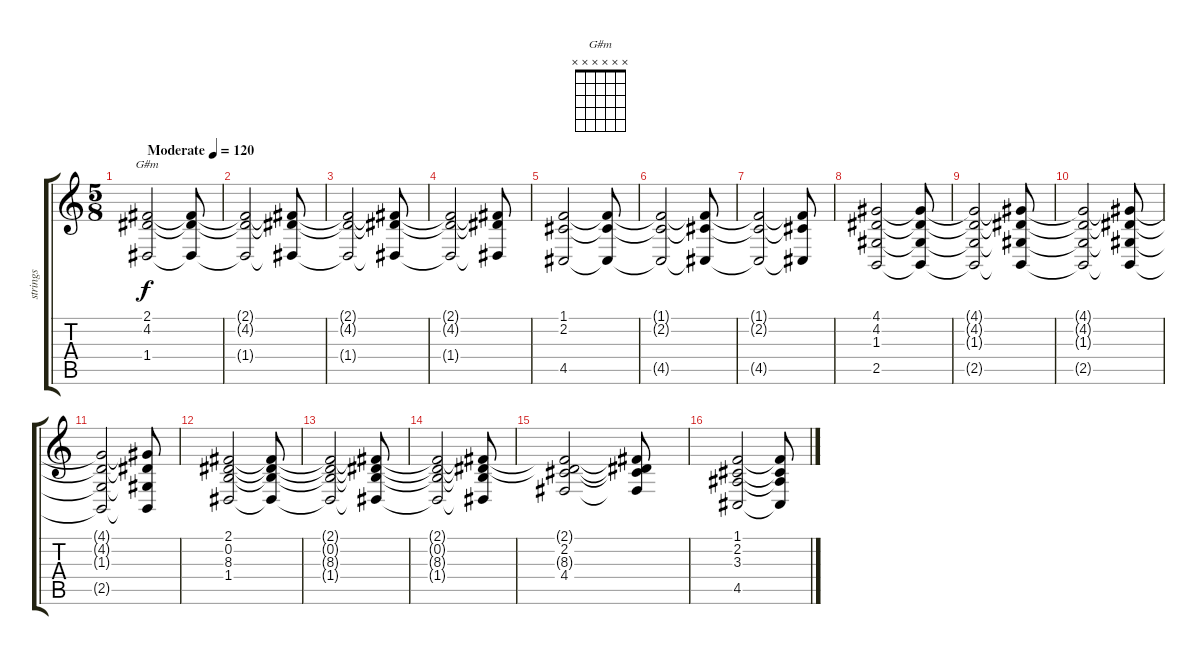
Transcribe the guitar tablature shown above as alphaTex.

\track ("strings" "strings") {instrument stringensemble1}
\staff {score tabs}
\tuning (E4 B3 G3 D3 A2 E2) {hide}
\chord ("G#m" x x x x x x)
\ts (5 8)
\tempo (120 "Moderate")
\clef g2
\ks c
(2.1 4.2 1.4).2{ch "G#m" dy f instrument stringensemble1} (2.1{t} 4.2{t} 1.4{t}).8 |
(2.1{t} 4.2{t} 1.4{t}).2 (2.1{t} 4.2{t} 1.4{t}).8 |
(2.1{t} 4.2{t} 1.4{t}).2 (2.1{t} 4.2{t} 1.4{t}).8 |
(2.1{t} 4.2{t} 1.4{t}).2 (2.1{t} 4.2{t} 1.4{t}).8 |
(1.1 2.2 4.5).2 (1.1{t} 2.2{t} 4.5{t}).8 |
(1.1{t} 2.2{t} 4.5{t}).2 (1.1{t} 2.2{t} 4.5{t}).8 |
(1.1{t} 2.2{t} 4.5{t}).2 (1.1{t} 2.2{t} 4.5{t}).8 |
(4.1 4.2 1.3 2.5).2 (4.1{t} 4.2{t} 1.3{t} 2.5{t}).8 |
(4.1{t} 4.2{t} 1.3{t} 2.5{t}).2 (4.1{t} 4.2{t} 1.3{t} 2.5{t}).8 |
(4.1{t} 4.2{t} 1.3{t} 2.5{t}).2 (4.1{t} 4.2{t} 1.3{t} 2.5{t}).8 |
(4.1{t} 4.2{t} 1.3{t} 2.5{t}).2 (4.1{t} 4.2{t} 1.3{t} 2.5{t}).8 |
(2.1 0.2 8.3 1.4).2 (2.1{t} 0.2{t} 8.3{t} 1.4{t}).8 |
(2.1{t} 0.2{t} 8.3{t} 1.4{t}).2 (2.1{t} 0.2{t} 8.3{t} 1.4{t}).8 |
(2.1{t} 0.2{t} 8.3{t} 1.4{t}).2 (2.1{t} 0.2{t} 8.3{t} 1.4{t}).8 |
(2.1{t} 2.2 8.3{t} 4.4).2 (2.1{t} 2.2{t} 8.3{t} 4.4{t}).8 |
(1.1 2.2 3.3 4.5).2 (1.1{t} 2.2{t} 3.3{t} 4.5{t}).8
